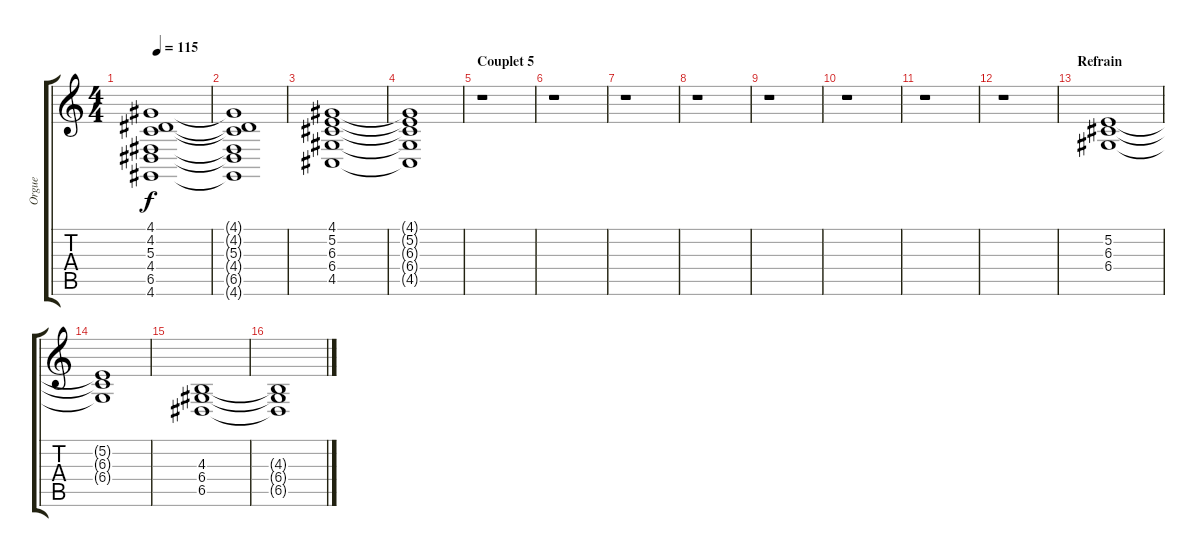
\track ("Orgue" "Orgue") {instrument churchorgan}
\staff {score tabs}
\tuning (E4 B3 G3 D3 A2 E2) {hide}
\ts (4 4)
\tempo 115
\clef g2
\ks c
(4.1 4.2 5.3 4.4 6.5 4.6).1{dy f} |
(4.1{t} 4.2{t} 5.3{t} 4.4{t} 6.5{t} 4.6{t}).1 |
(4.1 5.2 6.3 6.4 4.5).1 |
(4.1{t} 5.2{t} 6.3{t} 6.4{t} 4.5{t}).1 |
\section ("" "Couplet 5")
r.1{volume 8} |
r.1 |
r.1 |
r.1 |
r.1 |
r.1 |
r.1 |
r.1 |
\section ("" "Refrain")
(5.2 6.3 6.4).1 |
(5.2{t} 6.3{t} 6.4{t}).1 |
(4.3 6.4 6.5).1 |
(4.3{t} 6.4{t} 6.5{t}).1
